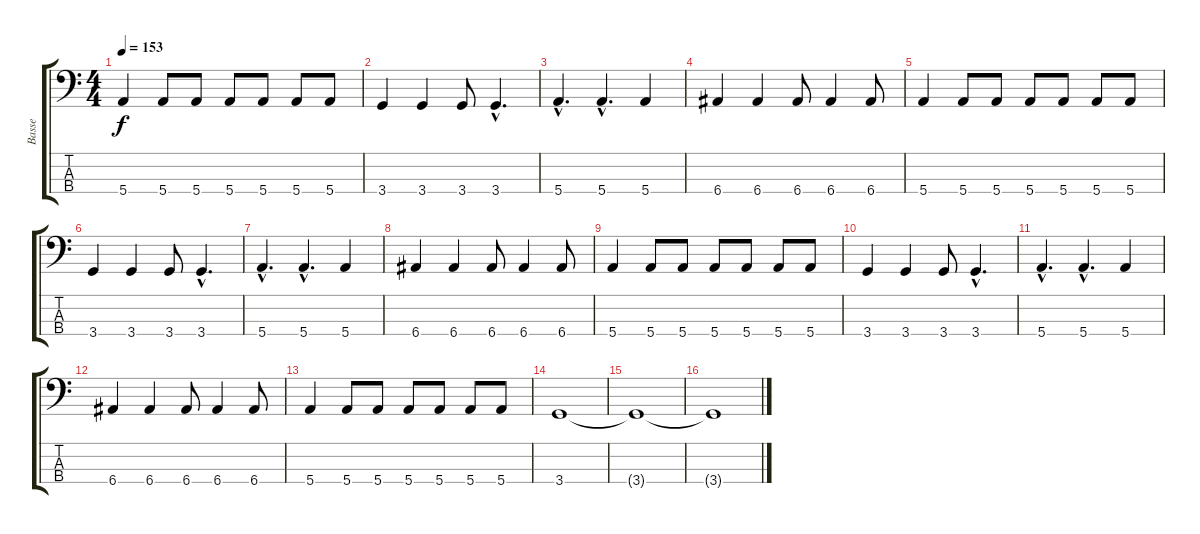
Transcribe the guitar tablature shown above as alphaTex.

\track ("Basse" "Basse") {instrument electricbasspick}
\staff {score tabs}
\tuning (G2 D2 A1 E1) {hide}
\ts (4 4)
\tempo 153
\clef f4
\ks c
5.4.4{dy f} 5.4.8 5.4.8 5.4.8 5.4.8 5.4.8 5.4.8 |
3.4.4 3.4.4 3.4.8 3.4{hac}.4{d} |
5.4{hac}.4{d} 5.4{hac}.4{d} 5.4.4 |
6.4.4 6.4.4 6.4.8 6.4.4 6.4.8 |
5.4.4 5.4.8 5.4.8 5.4.8 5.4.8 5.4.8 5.4.8 |
3.4.4 3.4.4 3.4.8 3.4{hac}.4{d} |
5.4{hac}.4{d} 5.4{hac}.4{d} 5.4.4 |
6.4.4 6.4.4 6.4.8 6.4.4 6.4.8 |
5.4.4 5.4.8 5.4.8 5.4.8 5.4.8 5.4.8 5.4.8 |
3.4.4 3.4.4 3.4.8 3.4{hac}.4{d} |
5.4{hac}.4{d} 5.4{hac}.4{d} 5.4.4 |
6.4.4 6.4.4 6.4.8 6.4.4 6.4.8 |
5.4.4 5.4.8 5.4.8 5.4.8 5.4.8 5.4.8 5.4.8 |
3.4.1 |
3.4{t}.1 |
3.4{t}.1
